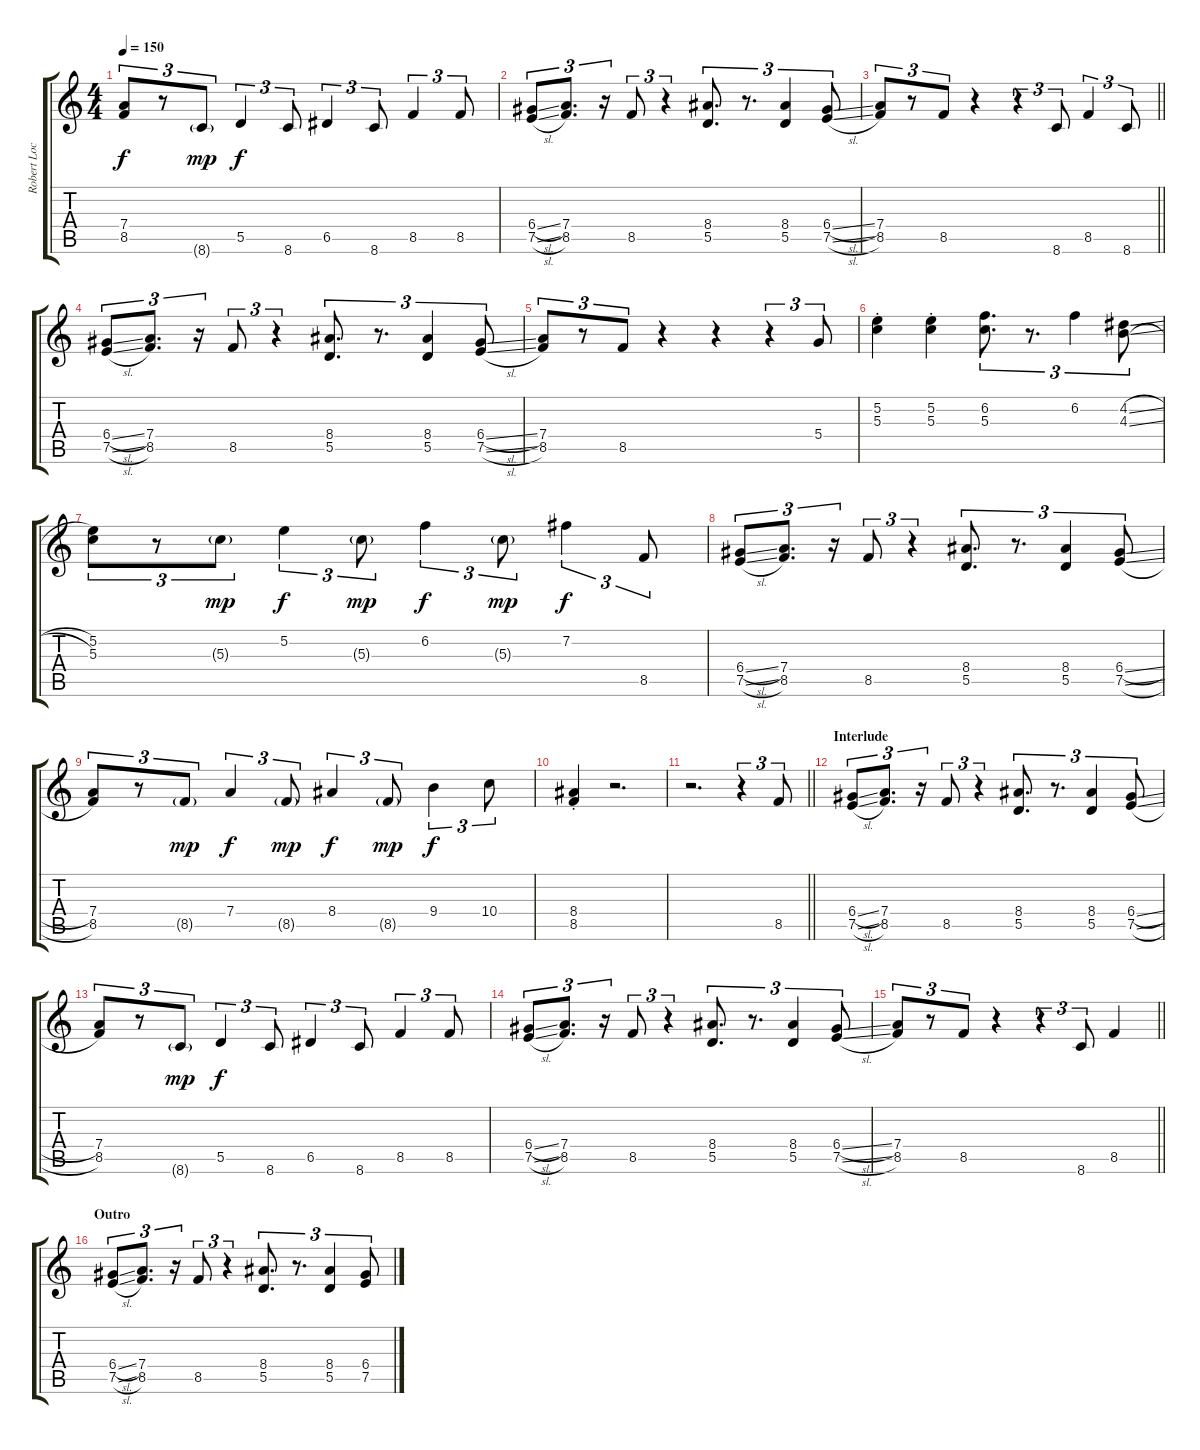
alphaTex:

\track ("Robert Lockwood Jr." "Robert Loc") {instrument electricguitarjazz}
\staff {score tabs}
\tuning (E4 B3 G3 D3 A2 E2) {hide}
\ts (4 4)
\tempo 150
\clef g2
\ks c
(7.4 8.5).8{tu (3 2) dy f} r.8{tu (3 2)} 8.6{g}.8{tu (3 2) dy mp} 5.5.4{tu (3 2) dy f} 8.6.8{tu (3 2)} 6.5.4{tu (3 2)} 8.6.8{tu (3 2)} 8.5.4{tu (3 2)} 8.5.8{tu (3 2)} |
(6.4{sl} 7.5{sl}).8{tu (3 2)} (7.4 8.5).8{d tu (3 2)} r.16{tu (3 2)} 8.5.8{tu (3 2)} r.4{tu (3 2)} (8.4 5.5).8{d tu (3 2)} r.8{d tu (3 2)} (8.4 5.5).4{tu (3 2)} (6.4{sl} 7.5{sl}).8{tu (3 2)} |
\barLineRight lightlight
(7.4 8.5).8{tu (3 2)} r.8{tu (3 2)} 8.5.8{tu (3 2)} r.4 r.4{tu (3 2)} 8.6.8{tu (3 2)} 8.5.4{tu (3 2)} 8.6.8{tu (3 2)} |
(6.4{sl} 7.5{sl}).8{tu (3 2)} (7.4 8.5).8{d tu (3 2)} r.16{tu (3 2)} 8.5.8{tu (3 2)} r.4{tu (3 2)} (8.4 5.5).8{d tu (3 2)} r.8{d tu (3 2)} (8.4 5.5).4{tu (3 2)} (6.4{sl} 7.5{sl}).8{tu (3 2)} |
(7.4 8.5).8{tu (3 2)} r.8{tu (3 2)} 8.5.8{tu (3 2)} r.4 r.4 r.4{tu (3 2)} 5.4.8{tu (3 2)} |
(5.2{st} 5.3{st}).4 (5.2{st} 5.3{st}).4 (6.2 5.3).8{d tu (3 2)} r.8{d tu (3 2)} 6.2.4{tu (3 2)} (4.2{sl} 4.3{sl}).8{tu (3 2)} |
(5.2 5.3).8{tu (3 2)} r.8{tu (3 2)} 5.3{g}.8{tu (3 2) dy mp} 5.2.4{tu (3 2) dy f} 5.3{g}.8{tu (3 2) dy mp} 6.2.4{tu (3 2) dy f} 5.3{g}.8{tu (3 2) dy mp} 7.2.4{tu (3 2) dy f} 8.5.8{tu (3 2)} |
(6.4{sl} 7.5{sl}).8{tu (3 2)} (7.4 8.5).8{d tu (3 2)} r.16{tu (3 2)} 8.5.8{tu (3 2)} r.4{tu (3 2)} (8.4 5.5).8{d tu (3 2)} r.8{d tu (3 2)} (8.4 5.5).4{tu (3 2)} (6.4{sl} 7.5{sl}).8{tu (3 2)} |
(7.4 8.5).8{tu (3 2)} r.8{tu (3 2)} 8.5{g}.8{tu (3 2) dy mp} 7.4.4{tu (3 2) dy f} 8.5{g}.8{tu (3 2) dy mp} 8.4.4{tu (3 2) dy f} 8.5{g}.8{tu (3 2) dy mp} 9.4.4{tu (3 2) dy f} 10.4.8{tu (3 2)} |
(8.4{st} 8.5{st}).4 r.2{d} |
\barLineRight lightlight
r.2{d} r.4{tu (3 2)} 8.5.8{tu (3 2)} |
\section ("" "Interlude")
(6.4{sl} 7.5{sl}).8{tu (3 2)} (7.4 8.5).8{d tu (3 2)} r.16{tu (3 2)} 8.5.8{tu (3 2)} r.4{tu (3 2)} (8.4 5.5).8{d tu (3 2)} r.8{d tu (3 2)} (8.4 5.5).4{tu (3 2)} (6.4{sl} 7.5{sl}).8{tu (3 2)} |
(7.4 8.5).8{tu (3 2)} r.8{tu (3 2)} 8.6{g}.8{tu (3 2) dy mp} 5.5.4{tu (3 2) dy f} 8.6.8{tu (3 2)} 6.5.4{tu (3 2)} 8.6.8{tu (3 2)} 8.5.4{tu (3 2)} 8.5.8{tu (3 2)} |
(6.4{sl} 7.5{sl}).8{tu (3 2)} (7.4 8.5).8{d tu (3 2)} r.16{tu (3 2)} 8.5.8{tu (3 2)} r.4{tu (3 2)} (8.4 5.5).8{d tu (3 2)} r.8{d tu (3 2)} (8.4 5.5).4{tu (3 2)} (6.4{sl} 7.5{sl}).8{tu (3 2)} |
\barLineRight lightlight
(7.4 8.5).8{tu (3 2)} r.8{tu (3 2)} 8.5.8{tu (3 2)} r.4 r.4{tu (3 2)} 8.6.8{tu (3 2)} 8.5.4 |
\section ("" "Outro")
(6.4{sl} 7.5{sl}).8{tu (3 2) volume 7} (7.4 8.5).8{d tu (3 2)} r.16{tu (3 2)} 8.5.8{tu (3 2)} r.4{tu (3 2)} (8.4 5.5).8{d tu (3 2)} r.8{d tu (3 2)} (8.4 5.5).4{tu (3 2)} (6.4{sl} 7.5{sl}).8{tu (3 2)}
